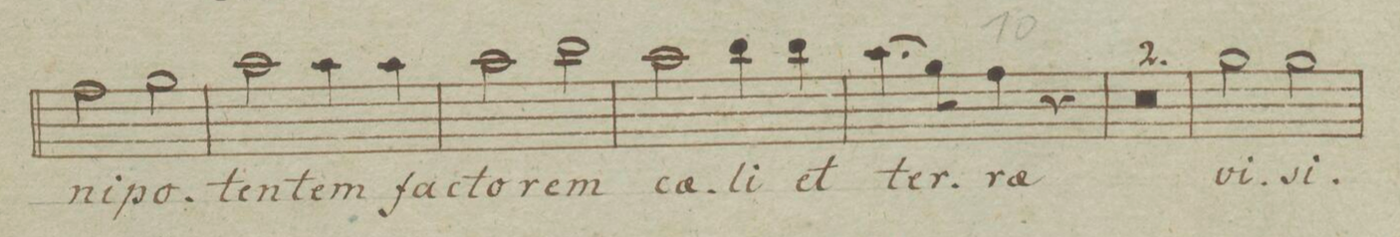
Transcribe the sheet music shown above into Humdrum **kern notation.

**kern	**text	**dynam
*I"Canto	*	*
*clefC1	*	*
*k[b-e-a-]	*	*
*met(c)	*	*
*M4/4	*	*
2dd\	-ni-	.
2ee-\	-po-	.
=7	=7	=7
2ff\	-ten-	.
4ff\	-tem	.
4ff\	fac-	.
=8	=8	=8
2ff\	-to-	.
2gg\	-rem	.
=9	=9	=9
2ff\	cae-	.
4gg\	-li	.
4gg\	et	.
=10	=10	=10
(4.ff\	ter-	.
8ee-\)	.	.
4dd\	-ra	.
4r	.	.
=11	=11	=11
1r	.	.
=12	=12	=12
1r	.	.
=13	=13	=13
2ee-\	vi-	.
2ee-\	-si-	.
=14	=14	=14
*-	*-	*-
